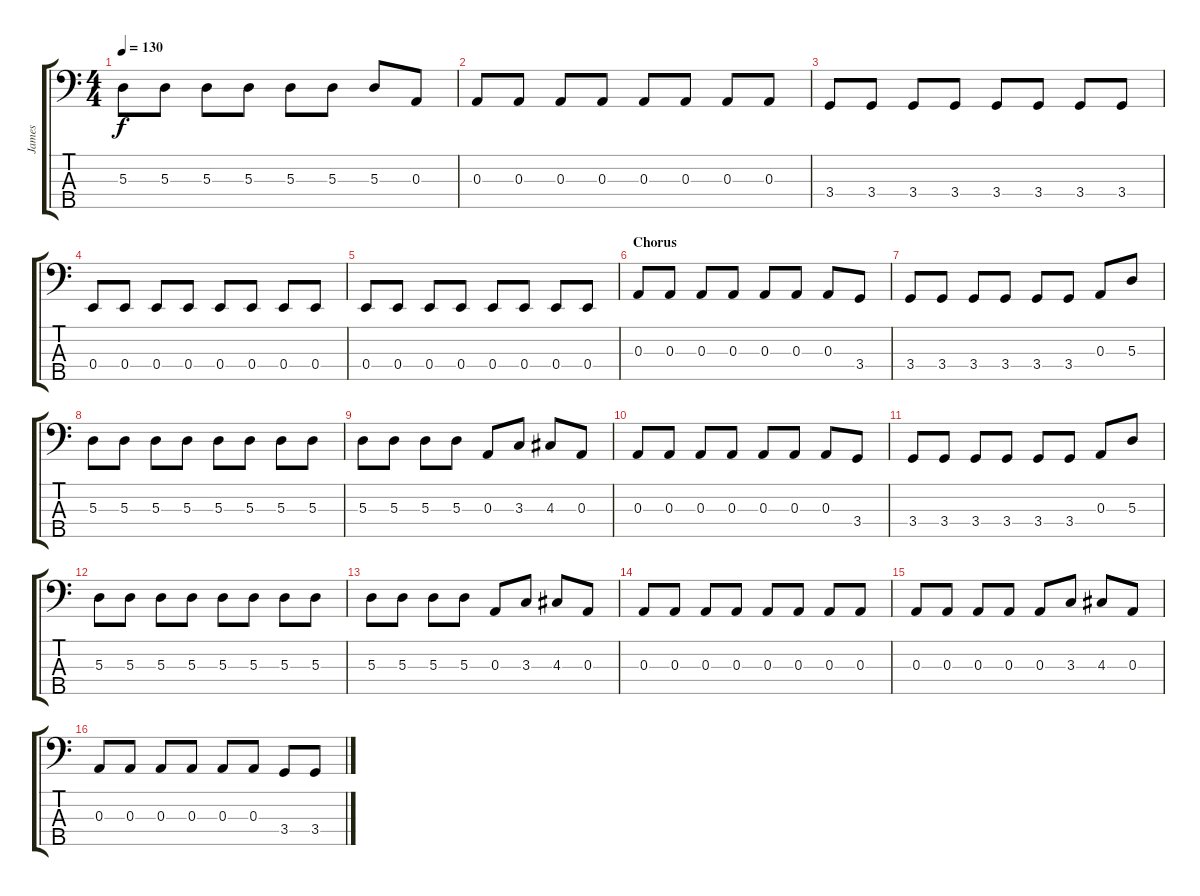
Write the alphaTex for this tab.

\track ("James" "James") {instrument electricbassfinger}
\staff {score tabs}
\tuning (G2 D2 A1 E1 B0) {hide}
\ts (4 4)
\tempo 130
\clef f4
\ks c
5.3.8{dy f} 5.3.8 5.3.8 5.3.8 5.3.8 5.3.8 5.3.8 0.3.8 |
0.3.8 0.3.8 0.3.8 0.3.8 0.3.8 0.3.8 0.3.8 0.3.8 |
3.4.8 3.4.8 3.4.8 3.4.8 3.4.8 3.4.8 3.4.8 3.4.8 |
0.4.8 0.4.8 0.4.8 0.4.8 0.4.8 0.4.8 0.4.8 0.4.8 |
0.4.8 0.4.8 0.4.8 0.4.8 0.4.8 0.4.8 0.4.8 0.4.8 |
\section ("" "Chorus")
0.3.8 0.3.8 0.3.8 0.3.8 0.3.8 0.3.8 0.3.8 3.4.8 |
3.4.8 3.4.8 3.4.8 3.4.8 3.4.8 3.4.8 0.3.8 5.3.8 |
5.3.8 5.3.8 5.3.8 5.3.8 5.3.8 5.3.8 5.3.8 5.3.8 |
5.3.8 5.3.8 5.3.8 5.3.8 0.3.8 3.3.8 4.3.8 0.3.8 |
0.3.8 0.3.8 0.3.8 0.3.8 0.3.8 0.3.8 0.3.8 3.4.8 |
3.4.8 3.4.8 3.4.8 3.4.8 3.4.8 3.4.8 0.3.8 5.3.8 |
5.3.8 5.3.8 5.3.8 5.3.8 5.3.8 5.3.8 5.3.8 5.3.8 |
5.3.8 5.3.8 5.3.8 5.3.8 0.3.8 3.3.8 4.3.8 0.3.8 |
0.3.8 0.3.8 0.3.8 0.3.8 0.3.8 0.3.8 0.3.8 0.3.8 |
0.3.8 0.3.8 0.3.8 0.3.8 0.3.8 3.3.8 4.3.8 0.3.8 |
0.3.8 0.3.8 0.3.8 0.3.8 0.3.8 0.3.8 3.4.8 3.4.8
